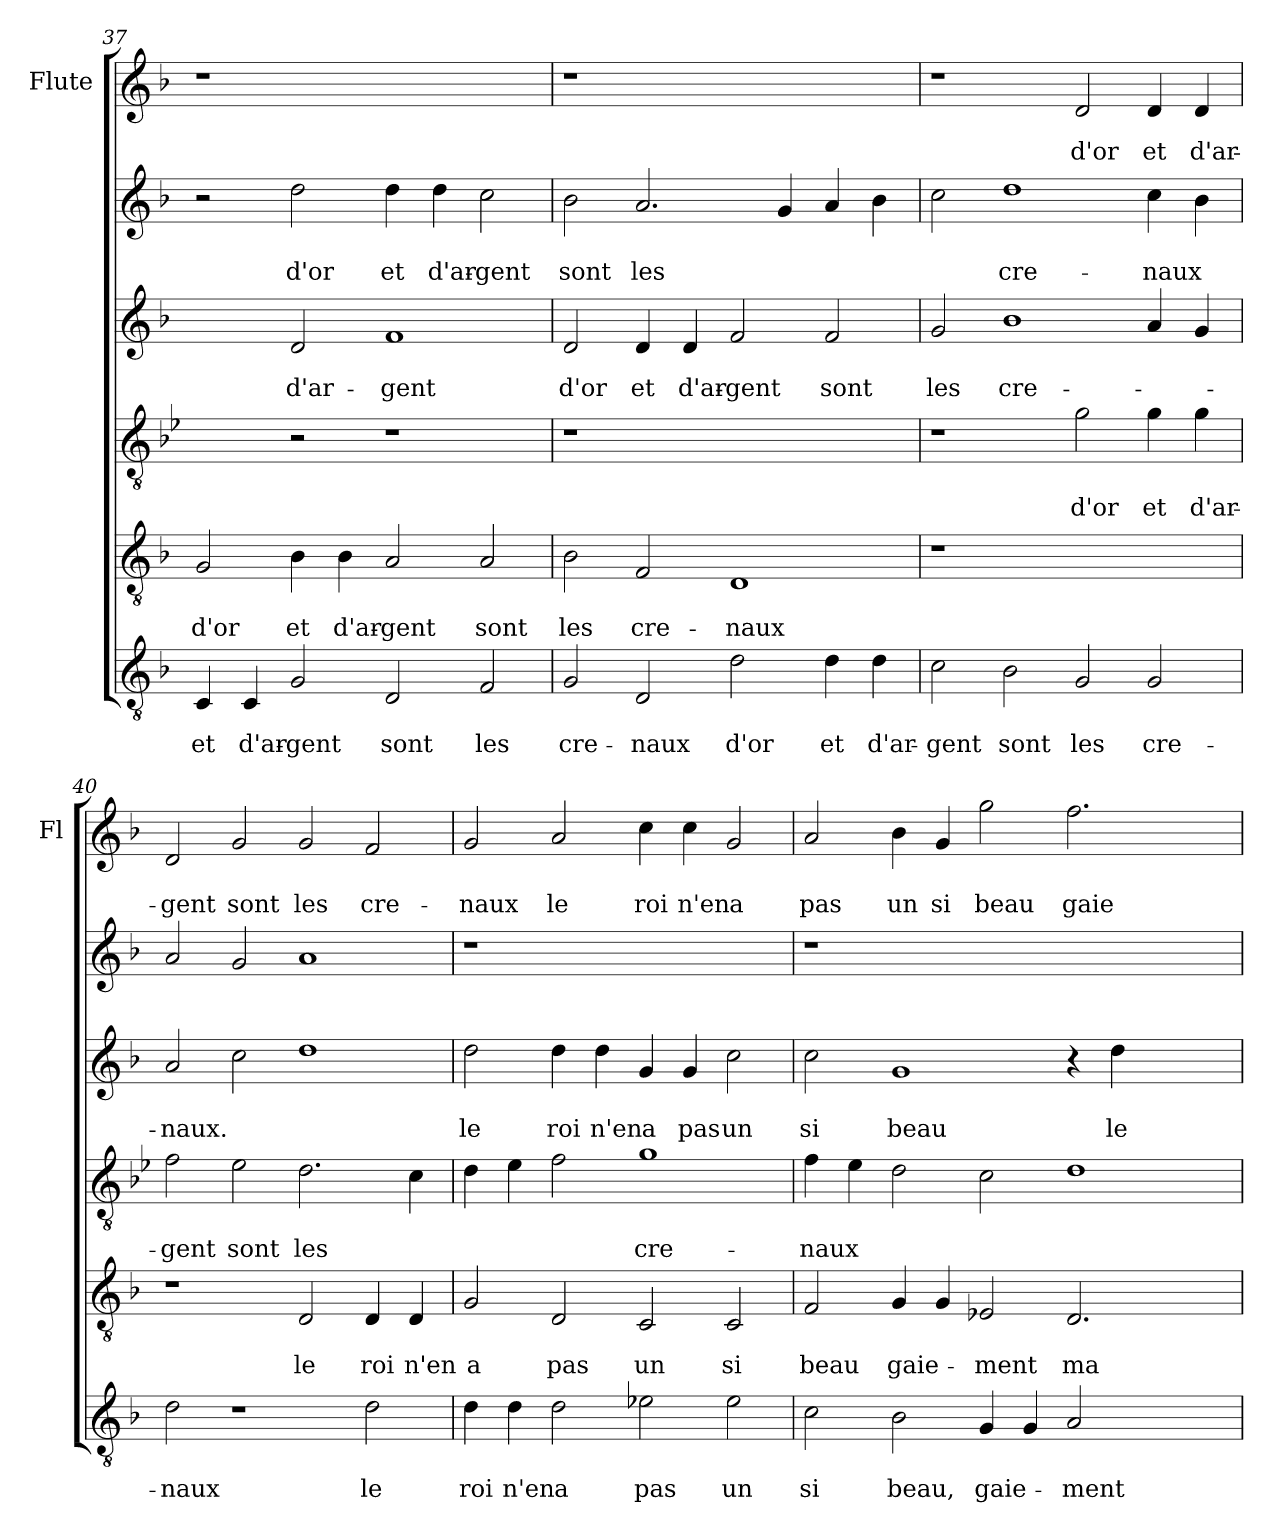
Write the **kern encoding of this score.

**kern	**text	**text	**kern	**text	**text	**kern	**text	**text	**kern	**text	**text	**kern	**text	**text	**kern	**text	**text
*part6	*part6	*part6	*part5	*part5	*part5	*part4	*part4	*part4	*part3	*part3	*part3	*part2	*part2	*part2	*part1	*part1	*part1
*staff6	*staff6	*staff6	*staff5	*staff5	*staff5	*staff4	*staff4	*staff4	*staff3	*staff3	*staff3	*staff2	*staff2	*staff2	*staff1	*staff1	*staff1
*	*	*	*	*	*	*	*	*	*	*	*	*	*	*	*I"Flute	*	*
*	*	*	*	*	*	*	*	*	*	*	*	*	*	*	*I'Fl	*	*
!!LO:PB:g=z
*clefGv2	*	*	*clefGv2	*	*	*clefGv2	*	*	*clefG2	*	*	*clefG2	*	*	*clefG2	*	*
*k[b-]	*	*	*k[b-]	*	*	*k[b-e-]	*	*	*k[b-]	*	*	*k[b-]	*	*	*k[b-]	*	*
*F:	*	*	*F:	*	*	*B-:	*	*	*F:	*	*	*F:	*	*	*F:	*	*
=37	=37	=37	=37	=37	=37	=37	=37	=37	=37	=37	=37	=37	=37	=37	=37	=37	=37
!	!	!LO:LY:b	!	!	!LO:LY:b	!	!	!	!	!	!	!	!	!	!	!	!
4C/	.	et	2G/	.	d'or	2c\yy	.	.	2e/yy	.	.	2r	.	.	1r	.	.
!	!	!LO:LY:b	!	!	!	!	!	!	!	!	!	!	!	!	!	!	!
4C/	.	d'ar-	.	.	.	.	.	.	.	.	.	.	.	.	.	.	.
!	!	!LO:LY:b	!	!	!LO:LY:b	!	!	!	!	!	!LO:LY:b	!	!	!LO:LY:b	!	!	!
2G/	.	-gent	4B-\	.	et	2r	.	.	2d/	.	d'ar-	2dd\	.	d'or	.	.	.
!	!	!	!	!	!LO:LY:b	!	!	!	!	!	!	!	!	!	!	!	!
.	.	.	4B-\	.	d'ar-	.	.	.	.	.	.	.	.	.	.	.	.
!	!	!LO:LY:b	!	!	!LO:LY:b	!	!	!	!	!	!LO:LY:b	!	!	!LO:LY:b	!	!	!
2D/	.	sont	2A/	.	-gent	1r	.	.	1f	.	-gent	4dd\	.	et	1ryy	.	.
!	!	!	!	!	!	!	!	!	!	!	!	!	!	!LO:LY:b	!	!	!
.	.	.	.	.	.	.	.	.	.	.	.	4dd\	.	d'ar-	.	.	.
!	!	!LO:LY:b	!	!	!LO:LY:b	!	!	!	!	!	!	!	!	!LO:LY:b	!	!	!
2F/	.	les	2A/	.	sont	.	.	.	.	.	.	2cc\	.	-gent	.	.	.
=38	=38	=38	=38	=38	=38	=38	=38	=38	=38	=38	=38	=38	=38	=38	=38	=38	=38
!	!	!LO:LY:b	!	!	!LO:LY:b	!	!	!	!	!	!LO:LY:b	!	!	!LO:LY:b	!	!	!
2G/	.	cre-	2B-\	.	les	1r	.	.	2d/	.	d'or	2b-\	.	sont	1r	.	.
!	!	!LO:LY:b	!	!	!LO:LY:b	!	!	!	!	!	!LO:LY:b	!	!	!LO:LY:b	!	!	!
2D/	.	-naux	2F/	.	cre-	.	.	.	4d/	.	et	2.a/	.	les	.	.	.
!	!	!	!	!	!	!	!	!	!	!	!LO:LY:b	!	!	!	!	!	!
.	.	.	.	.	.	.	.	.	4d/	.	d'ar-	.	.	.	.	.	.
!	!	!LO:LY:b	!	!	!LO:LY:b	!	!	!	!	!	!LO:LY:b	!	!	!	!	!	!
2d\	.	d'or	1D	.	-naux	1ryy	.	.	2f/	.	-gent	.	.	.	1ryy	.	.
.	.	.	.	.	.	.	.	.	.	.	.	4g/	.	.	.	.	.
!	!	!LO:LY:b	!	!	!	!	!	!	!	!	!LO:LY:b	!	!	!	!	!	!
4d\	.	et	.	.	.	.	.	.	2f/	.	sont	4a/	.	.	.	.	.
!	!	!LO:LY:b	!	!	!	!	!	!	!	!	!	!	!	!	!	!	!
4d\	.	d'ar-	.	.	.	.	.	.	.	.	.	4b-\	.	.	.	.	.
=39	=39	=39	=39	=39	=39	=39	=39	=39	=39	=39	=39	=39	=39	=39	=39	=39	=39
!	!	!LO:LY:b	!	!	!	!	!	!	!	!	!LO:LY:b	!	!	!	!	!	!
2c\	.	-gent	1r	.	.	1r	.	.	2g/	.	les	2cc\	.	.	1r	.	.
!	!	!LO:LY:b	!	!	!	!	!	!	!	!	!LO:LY:b	!	!	!LO:LY:b	!	!	!
2B-\	.	sont	.	.	.	.	.	.	1b-	.	cre-	1dd	.	cre-	.	.	.
!	!	!LO:LY:b	!	!	!	!	!	!LO:LY:b	!	!	!	!	!	!	!	!	!LO:LY:b
2G/	.	les	1ryy	.	.	2g\	.	d'or	.	.	.	.	.	.	2d/	.	d'or
!	!	!LO:LY:b	!	!	!	!	!	!LO:LY:b	!	!	!	!	!	!LO:LY:b	!	!	!LO:LY:b
2G/	.	cre-	.	.	.	4g\	.	et	4a/	.	.	4cc\	.	-naux	4d/	.	et
!	!	!	!	!	!	!	!	!LO:LY:b	!	!	!	!	!	!	!	!	!LO:LY:b
.	.	.	.	.	.	4g\	.	d'ar-	4g/	.	.	4b-\	.	.	4d/	.	d'ar-
=40	=40	=40	=40	=40	=40	=40	=40	=40	=40	=40	=40	=40	=40	=40	=40	=40	=40
!	!	!LO:LY:b	!	!	!	!	!	!LO:LY:b	!	!	!LO:LY:b	!	!	!	!	!	!LO:LY:b
2d\	.	-naux	1r	.	.	2f\	.	-gent	2a/	.	-naux.	2a/	.	.	2d/	.	-gent
!	!	!	!	!	!	!	!	!LO:LY:b	!	!	!	!	!	!	!	!	!LO:LY:b
1r	.	.	.	.	.	2e-\	.	sont	2cc\	.	.	2g/	.	.	2g/	.	sont
!	!	!	!	!	!LO:LY:b	!	!	!LO:LY:b	!	!	!	!	!	!	!	!	!LO:LY:b
.	.	.	2D/	.	le	2.d\	.	les	1dd	.	.	1a	.	.	2g/	.	les
!	!	!LO:LY:b	!	!	!LO:LY:b	!	!	!	!	!	!	!	!	!	!	!	!LO:LY:b
2d\	.	le	4D/	.	roi	.	.	.	.	.	.	.	.	.	2f/	.	cre-
!	!	!	!	!	!LO:LY:b	!	!	!	!	!	!	!	!	!	!	!	!
.	.	.	4D/	.	n'en	4c\	.	.	.	.	.	.	.	.	.	.	.
!!LO:LB:g=z
=41	=41	=41	=41	=41	=41	=41	=41	=41	=41	=41	=41	=41	=41	=41	=41	=41	=41
!	!	!LO:LY:b	!	!	!LO:LY:b	!	!	!	!	!	!LO:LY:b	!	!	!	!	!	!LO:LY:b
4d\	.	roi	2G/	.	a	4d\	.	.	2dd\	.	le	1r	.	.	2g/	.	-naux
!	!	!LO:LY:b	!	!	!	!	!	!	!	!	!	!	!	!	!	!	!
4d\	.	n'en	.	.	.	4e-\	.	.	.	.	.	.	.	.	.	.	.
!	!	!LO:LY:b	!	!	!LO:LY:b	!	!	!	!	!	!LO:LY:b	!	!	!	!	!	!LO:LY:b
2d\	.	a	2D/	.	pas	2f\	.	.	4dd\	.	roi	.	.	.	2a/	.	le
!	!	!	!	!	!	!	!	!	!	!	!LO:LY:b	!	!	!	!	!	!
.	.	.	.	.	.	.	.	.	4dd\	.	n'en	.	.	.	.	.	.
!	!	!LO:LY:b	!	!	!LO:LY:b	!	!	!LO:LY:b	!	!	!LO:LY:b	!	!	!	!	!	!LO:LY:b
2e-X\	.	pas	2C/	.	un	1g	.	cre-	4g/	.	a	1ryy	.	.	4cc\	.	roi
!	!	!	!	!	!	!	!	!	!	!	!LO:LY:b	!	!	!	!	!	!LO:LY:b
.	.	.	.	.	.	.	.	.	4g/	.	pas	.	.	.	4cc\	.	n'en
!	!	!LO:LY:b	!	!	!LO:LY:b	!	!	!	!	!	!LO:LY:b	!	!	!	!	!	!LO:LY:b
2e-\	.	un	2C/	.	si	.	.	.	2cc\	.	un	.	.	.	2g/	.	a
=42	=42	=42	=42	=42	=42	=42	=42	=42	=42	=42	=42	=42	=42	=42	=42	=42	=42
!	!	!LO:LY:b	!	!	!LO:LY:b	!	!	!LO:LY:b	!	!	!LO:LY:b	!	!	!	!	!	!LO:LY:b
2c\	.	si	2F/	.	beau	4f\	.	-naux	2cc\	.	si	1r	.	.	2a/	.	pas
.	.	.	.	.	.	4e-\	.	.	.	.	.	.	.	.	.	.	.
!	!	!LO:LY:b	!	!	!LO:LY:b	!	!	!	!	!	!LO:LY:b	!	!	!	!	!	!LO:LY:b
2B-\	.	beau,	4G/	.	gaie-	2d\	.	.	1g	.	beau	.	.	.	4b-\	.	un
!	!	!	!	!	!	!	!	!	!	!	!	!	!	!	!	!	!LO:LY:b
.	.	.	4G/	.	.	.	.	.	.	.	.	.	.	.	4g/	.	si
!	!	!LO:LY:b	!	!	!LO:LY:b	!	!	!	!	!	!	!	!	!	!	!	!LO:LY:b
4G/	.	gaie-	2E-X/	.	-ment	2c\	.	.	.	.	.	1.ryy	.	.	2gg\	.	beau
4G/	.	.	.	.	.	.	.	.	.	.	.	.	.	.	.	.	.
!	!	!LO:LY:b	!	!	!LO:LY:b	!	!	!	!	!	!	!	!	!	!	!	!LO:LY:b
2A/	.	-ment	2.D/	.	ma	1d	.	.	4r	.	.	.	.	.	2.ff\	.	gaie-
!	!	!	!	!	!	!	!	!	!	!	!LO:LY:b	!	!	!	!	!	!
.	.	.	.	.	.	.	.	.	4dd\	.	le	.	.	.	.	.	.
2ryy	.	.	.	.	.	.	.	.	2ryy	.	.	.	.	.	.	.	.
.	.	.	4ryy	.	.	.	.	.	.	.	.	.	.	.	4ryy	.	.
=	=	=	=	=	=	=	=	=	=	=	=	=	=	=	=	=	=
*-	*-	*-	*-	*-	*-	*-	*-	*-	*-	*-	*-	*-	*-	*-	*-	*-	*-
